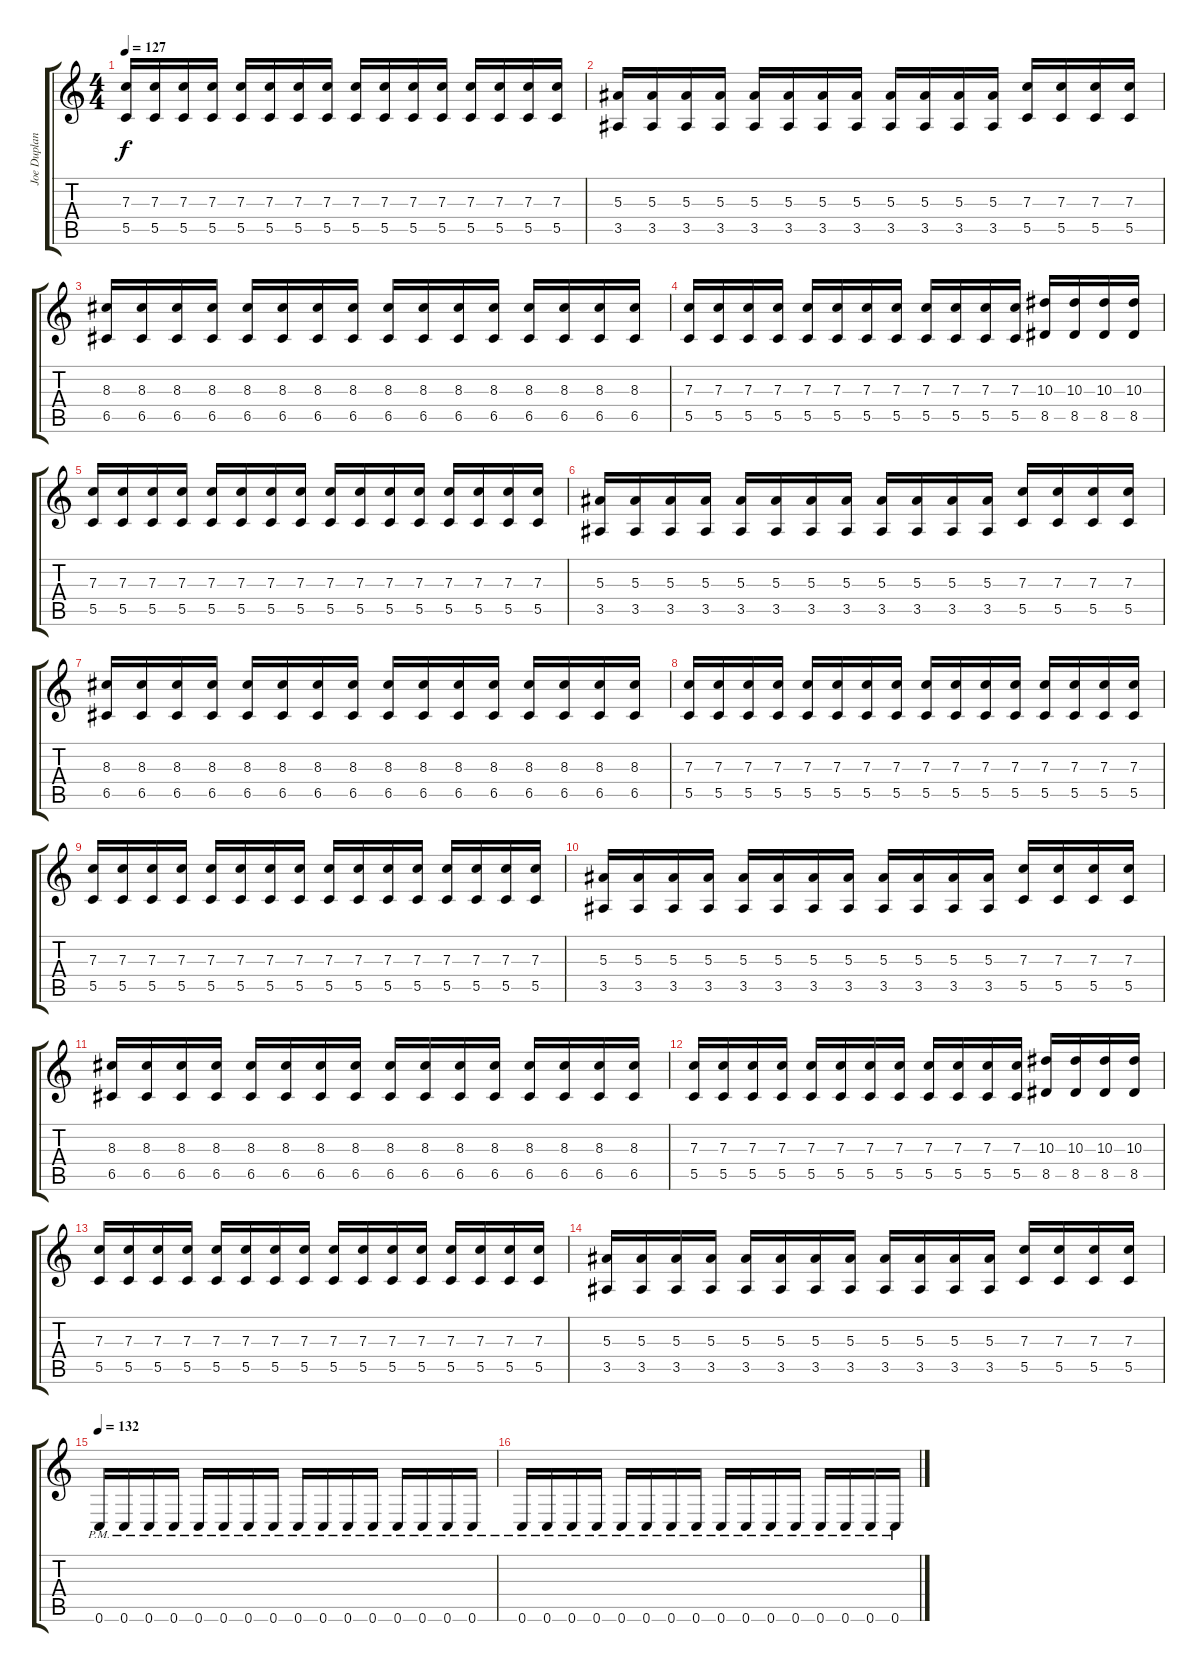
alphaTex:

\track ("Joe Duplantier" "Joe Duplan") {instrument distortionguitar}
\staff {score tabs}
\tuning (D4 A3 F3 C3 G2 C2) {hide}
\ts (4 4)
\tempo 127
\clef g2
\ks c
(7.3 5.5).16{dy f} (7.3 5.5).16 (7.3 5.5).16 (7.3 5.5).16 (7.3 5.5).16 (7.3 5.5).16 (7.3 5.5).16 (7.3 5.5).16 (7.3 5.5).16 (7.3 5.5).16 (7.3 5.5).16 (7.3 5.5).16 (7.3 5.5).16 (7.3 5.5).16 (7.3 5.5).16 (7.3 5.5).16 |
(5.3 3.5).16 (5.3 3.5).16 (5.3 3.5).16 (5.3 3.5).16 (5.3 3.5).16 (5.3 3.5).16 (5.3 3.5).16 (5.3 3.5).16 (5.3 3.5).16 (5.3 3.5).16 (5.3 3.5).16 (5.3 3.5).16 (7.3 5.5).16 (7.3 5.5).16 (7.3 5.5).16 (7.3 5.5).16 |
(8.3 6.5).16 (8.3 6.5).16 (8.3 6.5).16 (8.3 6.5).16 (8.3 6.5).16 (8.3 6.5).16 (8.3 6.5).16 (8.3 6.5).16 (8.3 6.5).16 (8.3 6.5).16 (8.3 6.5).16 (8.3 6.5).16 (8.3 6.5).16 (8.3 6.5).16 (8.3 6.5).16 (8.3 6.5).16 |
(7.3 5.5).16 (7.3 5.5).16 (7.3 5.5).16 (7.3 5.5).16 (7.3 5.5).16 (7.3 5.5).16 (7.3 5.5).16 (7.3 5.5).16 (7.3 5.5).16 (7.3 5.5).16 (7.3 5.5).16 (7.3 5.5).16 (10.3 8.5).16 (10.3 8.5).16 (10.3 8.5).16 (10.3 8.5).16 |
(7.3 5.5).16 (7.3 5.5).16 (7.3 5.5).16 (7.3 5.5).16 (7.3 5.5).16 (7.3 5.5).16 (7.3 5.5).16 (7.3 5.5).16 (7.3 5.5).16 (7.3 5.5).16 (7.3 5.5).16 (7.3 5.5).16 (7.3 5.5).16 (7.3 5.5).16 (7.3 5.5).16 (7.3 5.5).16 |
(5.3 3.5).16 (5.3 3.5).16 (5.3 3.5).16 (5.3 3.5).16 (5.3 3.5).16 (5.3 3.5).16 (5.3 3.5).16 (5.3 3.5).16 (5.3 3.5).16 (5.3 3.5).16 (5.3 3.5).16 (5.3 3.5).16 (7.3 5.5).16 (7.3 5.5).16 (7.3 5.5).16 (7.3 5.5).16 |
(8.3 6.5).16 (8.3 6.5).16 (8.3 6.5).16 (8.3 6.5).16 (8.3 6.5).16 (8.3 6.5).16 (8.3 6.5).16 (8.3 6.5).16 (8.3 6.5).16 (8.3 6.5).16 (8.3 6.5).16 (8.3 6.5).16 (8.3 6.5).16 (8.3 6.5).16 (8.3 6.5).16 (8.3 6.5).16 |
(7.3 5.5).16 (7.3 5.5).16 (7.3 5.5).16 (7.3 5.5).16 (7.3 5.5).16 (7.3 5.5).16 (7.3 5.5).16 (7.3 5.5).16 (7.3 5.5).16 (7.3 5.5).16 (7.3 5.5).16 (7.3 5.5).16 (7.3 5.5).16 (7.3 5.5).16 (7.3 5.5).16 (7.3 5.5).16 |
(7.3 5.5).16 (7.3 5.5).16 (7.3 5.5).16 (7.3 5.5).16 (7.3 5.5).16 (7.3 5.5).16 (7.3 5.5).16 (7.3 5.5).16 (7.3 5.5).16 (7.3 5.5).16 (7.3 5.5).16 (7.3 5.5).16 (7.3 5.5).16 (7.3 5.5).16 (7.3 5.5).16 (7.3 5.5).16 |
(5.3 3.5).16 (5.3 3.5).16 (5.3 3.5).16 (5.3 3.5).16 (5.3 3.5).16 (5.3 3.5).16 (5.3 3.5).16 (5.3 3.5).16 (5.3 3.5).16 (5.3 3.5).16 (5.3 3.5).16 (5.3 3.5).16 (7.3 5.5).16 (7.3 5.5).16 (7.3 5.5).16 (7.3 5.5).16 |
(8.3 6.5).16 (8.3 6.5).16 (8.3 6.5).16 (8.3 6.5).16 (8.3 6.5).16 (8.3 6.5).16 (8.3 6.5).16 (8.3 6.5).16 (8.3 6.5).16 (8.3 6.5).16 (8.3 6.5).16 (8.3 6.5).16 (8.3 6.5).16 (8.3 6.5).16 (8.3 6.5).16 (8.3 6.5).16 |
(7.3 5.5).16 (7.3 5.5).16 (7.3 5.5).16 (7.3 5.5).16 (7.3 5.5).16 (7.3 5.5).16 (7.3 5.5).16 (7.3 5.5).16 (7.3 5.5).16 (7.3 5.5).16 (7.3 5.5).16 (7.3 5.5).16 (10.3 8.5).16 (10.3 8.5).16 (10.3 8.5).16 (10.3 8.5).16 |
(7.3 5.5).16 (7.3 5.5).16 (7.3 5.5).16 (7.3 5.5).16 (7.3 5.5).16 (7.3 5.5).16 (7.3 5.5).16 (7.3 5.5).16 (7.3 5.5).16 (7.3 5.5).16 (7.3 5.5).16 (7.3 5.5).16 (7.3 5.5).16 (7.3 5.5).16 (7.3 5.5).16 (7.3 5.5).16 |
(5.3 3.5).16 (5.3 3.5).16 (5.3 3.5).16 (5.3 3.5).16 (5.3 3.5).16 (5.3 3.5).16 (5.3 3.5).16 (5.3 3.5).16 (5.3 3.5).16 (5.3 3.5).16 (5.3 3.5).16 (5.3 3.5).16 (7.3 5.5).16 (7.3 5.5).16 (7.3 5.5).16 (7.3 5.5).16 |
\tempo 132
0.6{pm}.16 0.6{pm}.16 0.6{pm}.16 0.6{pm}.16 0.6{pm}.16 0.6{pm}.16 0.6{pm}.16 0.6{pm}.16 0.6{pm}.16 0.6{pm}.16 0.6{pm}.16 0.6{pm}.16 0.6{pm}.16 0.6{pm}.16 0.6{pm}.16 0.6{pm}.16 |
0.6{pm}.16 0.6{pm}.16 0.6{pm}.16 0.6{pm}.16 0.6{pm}.16 0.6{pm}.16 0.6{pm}.16 0.6{pm}.16 0.6{pm}.16 0.6{pm}.16 0.6{pm}.16 0.6{pm}.16 0.6{pm}.16 0.6{pm}.16 0.6{pm}.16 0.6{pm}.16
